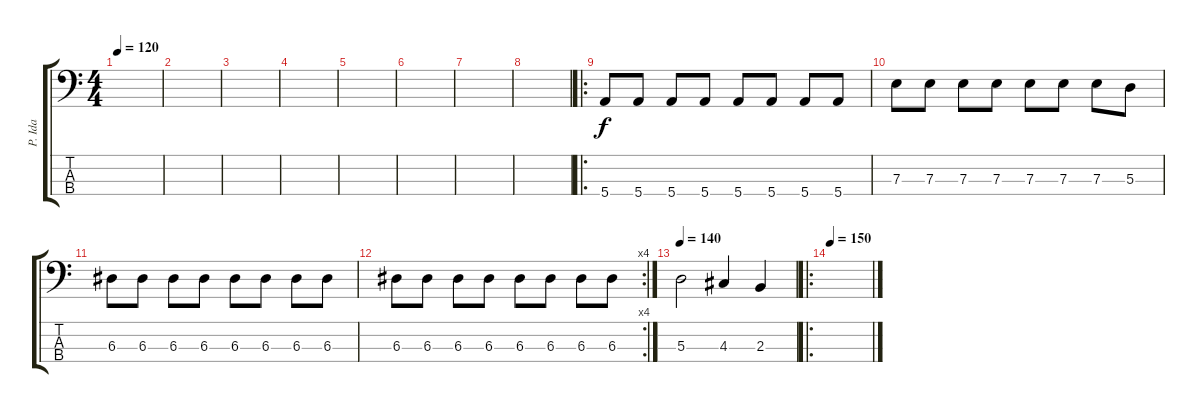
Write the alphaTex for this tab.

\track ("P. Ida" "P. Ida") {instrument electricbasspick}
\staff {score tabs}
\tuning (G2 D2 A1 E1) {hide}
\ts (4 4)
\tempo 120
\clef f4
\ks c
|
|
|
|
|
|
|
|
\ro
5.4.8 5.4.8 5.4.8 5.4.8 5.4.8 5.4.8 5.4.8 5.4.8 |
7.3.8 7.3.8 7.3.8 7.3.8 7.3.8 7.3.8 7.3.8 5.3.8 |
6.3.8 6.3.8 6.3.8 6.3.8 6.3.8 6.3.8 6.3.8 6.3.8 |
\rc 4
6.3.8 6.3.8 6.3.8 6.3.8 6.3.8 6.3.8 6.3.8 6.3.8 |
\tempo 140
5.3.2 4.3.4 2.3.4 |
\ro
\tempo 150
